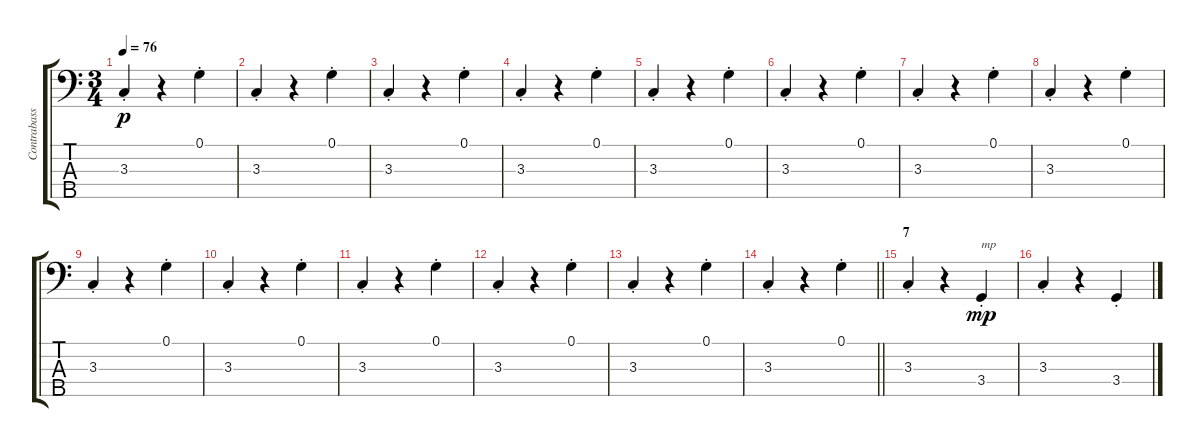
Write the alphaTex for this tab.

\track ("Contrabass" "Contrabass") {instrument contrabass}
\staff {score tabs}
\tuning (G2 D2 A1 E1 B0) {hide}
\ts (3 4)
\tempo 76
\clef f4
\ks c
3.3{st}.4{dy p} r.4 0.1{st}.4 |
3.3{st}.4 r.4 0.1{st}.4 |
3.3{st}.4 r.4 0.1{st}.4 |
3.3{st}.4 r.4 0.1{st}.4 |
3.3{st}.4 r.4 0.1{st}.4 |
3.3{st}.4 r.4 0.1{st}.4 |
3.3{st}.4 r.4 0.1{st}.4 |
3.3{st}.4 r.4 0.1{st}.4 |
3.3{st}.4 r.4 0.1{st}.4 |
3.3{st}.4 r.4 0.1{st}.4 |
3.3{st}.4 r.4 0.1{st}.4 |
3.3{st}.4 r.4 0.1{st}.4 |
3.3{st}.4 r.4 0.1{st}.4 |
\barLineRight lightlight
3.3{st}.4 r.4 0.1{st}.4 |
\section ("" "7")
3.3{st}.4 r.4 3.4{st}.4{txt "mp" dy mp} |
3.3{st}.4 r.4 3.4{st}.4
